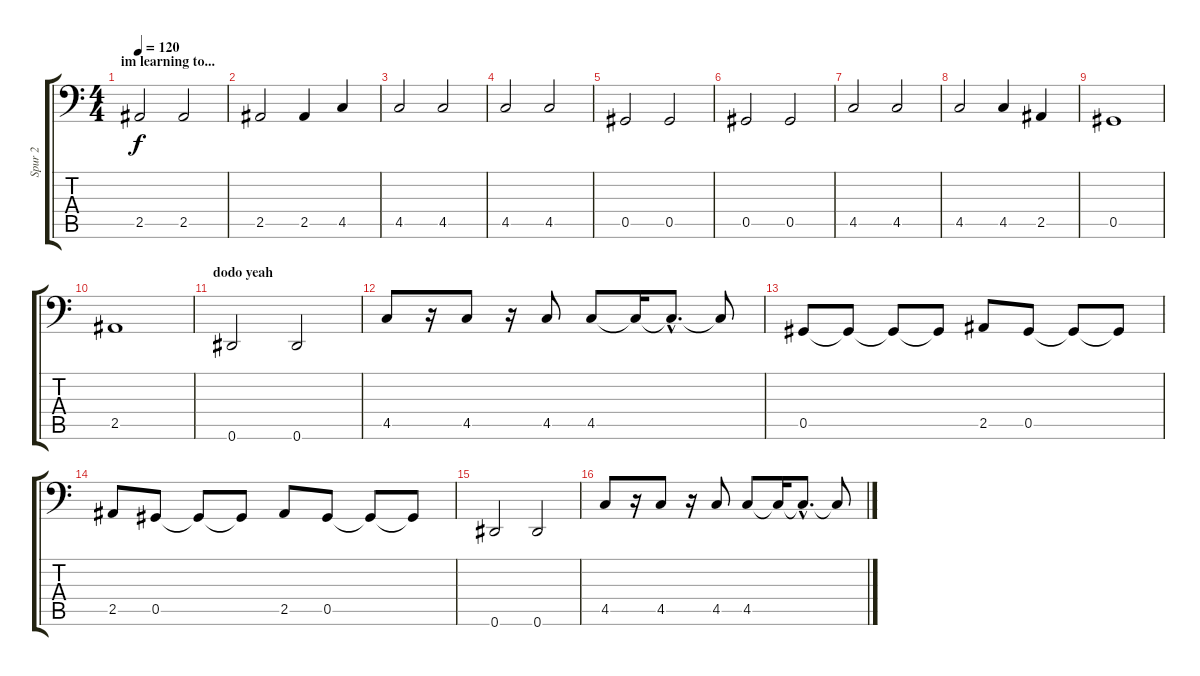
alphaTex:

\track ("Spur 2" "Spur 2") {instrument electricbassfinger}
\staff {score tabs}
\tuning (Eb3 Bb2 Gb2 Db2 Ab1 Eb1) {hide}
\ts (4 4)
\section ("" "im learning to...")
\tempo 120
\clef f4
\ks c
2.5.2{dy f} 2.5.2 |
2.5.2 2.5.4 4.5.4 |
4.5.2 4.5.2 |
4.5.2 4.5.2 |
0.5.2 0.5.2 |
0.5.2 0.5.2 |
4.5.2 4.5.2 |
4.5.2 4.5.4 2.5.4 |
0.5.1 |
2.5.1 |
\section ("" "dodo yeah")
0.6.2 0.6.2 |
4.5.8 r.16 4.5.8 r.16 4.5.8 4.5.8 4.5{t}.16 4.5{hac t}.8{d} 4.5{t}.8 |
0.5.8 0.5{t}.8 0.5{t}.8 0.5{t}.8 2.5.8 0.5.8 0.5{t}.8 0.5{t}.8 |
2.5.8 0.5.8 0.5{t}.8 0.5{t}.8 2.5.8 0.5.8 0.5{t}.8 0.5{t}.8 |
0.6.2 0.6.2 |
4.5.8 r.16 4.5.8 r.16 4.5.8 4.5.8 4.5{t}.16 4.5{hac t}.8{d} 4.5{t}.8
